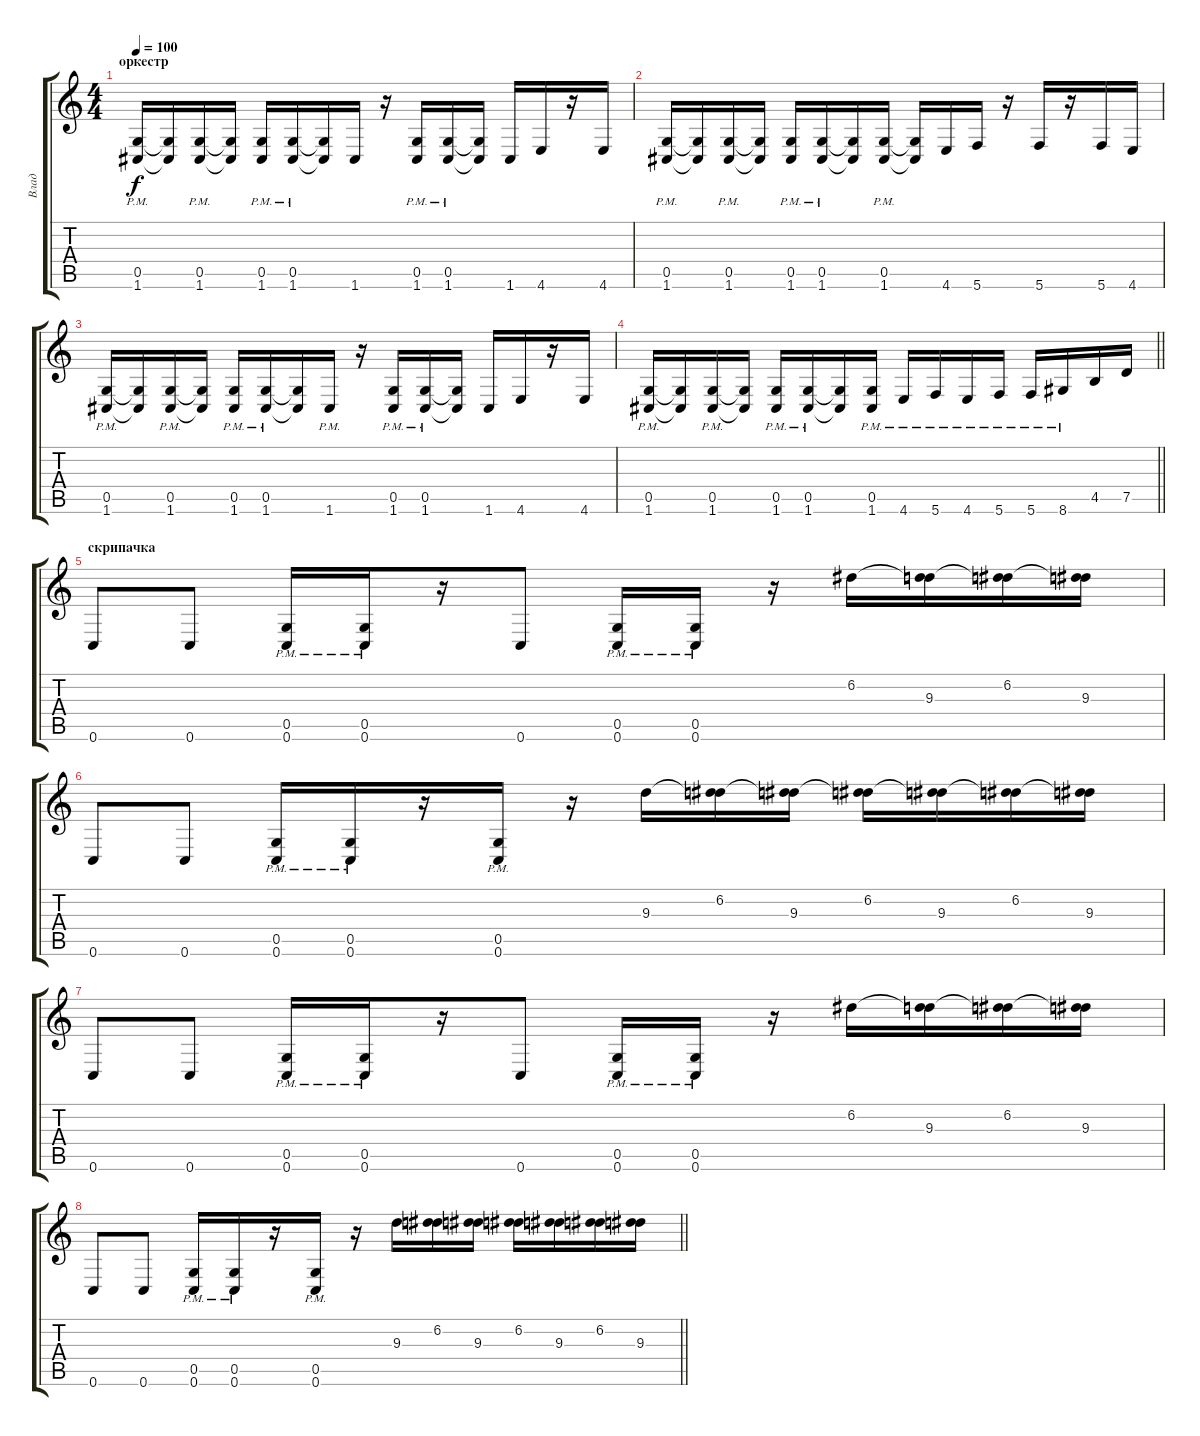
\track ("Влад" "Влад") {instrument distortionguitar}
\staff {score tabs}
\tuning (D4 A3 F3 C3 G2 C2) {hide}
\ts (4 4)
\section ("" "оркестр")
\tempo 100
\clef g2
\ks c
(0.5{pm} 1.6{pm}).16{dy f} (0.5{t} 1.6{t}).16 (0.5{pm} 1.6{pm}).16 (0.5{t} 1.6{t}).16 (0.5{pm} 1.6{pm}).16 (0.5{pm} 1.6{pm}).16 (0.5{t} 1.6{t}).16 1.6.16 r.16 (0.5{pm} 1.6{pm}).16 (0.5{pm} 1.6{pm}).16 (0.5{t} 1.6{t}).16 1.6.16 4.6.16 r.16 4.6.16 |
(0.5{pm} 1.6{pm}).16 (0.5{t} 1.6{t}).16 (0.5{pm} 1.6{pm}).16 (0.5{t} 1.6{t}).16 (0.5{pm} 1.6{pm}).16 (0.5{pm} 1.6{pm}).16 (0.5{t} 1.6{t}).16 (0.5{pm} 1.6{pm}).16 (0.5{t} 1.6{t}).16 4.6.16 5.6.16 r.16 5.6.16 r.16 5.6.16 4.6.16 |
(0.5{pm} 1.6{pm}).16 (0.5{t} 1.6{t}).16 (0.5{pm} 1.6{pm}).16 (0.5{t} 1.6{t}).16 (0.5{pm} 1.6{pm}).16 (0.5{pm} 1.6{pm}).16 (0.5{t} 1.6{t}).16 1.6{pm}.16 r.16 (0.5{pm} 1.6{pm}).16 (0.5{pm} 1.6{pm}).16 (0.5{t} 1.6{t}).16 1.6.16 4.6.16 r.16 4.6.16 |
\barLineRight lightlight
(0.5{pm} 1.6{pm}).16 (0.5{t} 1.6{t}).16 (0.5{pm} 1.6{pm}).16 (0.5{t} 1.6{t}).16 (0.5{pm} 1.6{pm}).16 (0.5{pm} 1.6{pm}).16 (0.5{t} 1.6{t}).16 (0.5{pm} 1.6{pm}).16 4.6{pm}.16 5.6{pm}.16 4.6{pm}.16 5.6{pm}.16 5.6{pm}.16 8.6{pm}.16 4.5.16 7.5.16 |
\section ("" "скрипачка")
0.6.8 0.6.8 (0.5{pm} 0.6{pm}).16 (0.5{pm} 0.6{pm}).16 r.16 0.6.8 (0.5{pm} 0.6{pm}).16 (0.5{pm} 0.6{pm}).16 r.16 6.2.16 (6.2{t} 9.3).16 (6.2 9.3{t}).16 (6.2{t} 9.3).16 |
0.6.8 0.6.8 (0.5{pm} 0.6{pm}).16 (0.5{pm} 0.6{pm}).16 r.16 (0.5{pm} 0.6{pm}).16 r.16 9.3.16 (6.2 9.3{t}).16 (6.2{t} 9.3).16 (6.2 9.3{t}).16 (6.2{t} 9.3).16 (6.2 9.3{t}).16 (6.2{t} 9.3).16 |
0.6.8 0.6.8 (0.5{pm} 0.6{pm}).16 (0.5{pm} 0.6{pm}).16 r.16 0.6.8 (0.5{pm} 0.6{pm}).16 (0.5{pm} 0.6{pm}).16 r.16 6.2.16 (6.2{t} 9.3).16 (6.2 9.3{t}).16 (6.2{t} 9.3).16 |
\barLineRight lightlight
0.6.8 0.6.8 (0.5{pm} 0.6{pm}).16 (0.5{pm} 0.6{pm}).16 r.16 (0.5{pm} 0.6{pm}).16 r.16 9.3.16 (6.2 9.3{t}).16 (6.2{t} 9.3).16 (6.2 9.3{t}).16 (6.2{t} 9.3).16 (6.2 9.3{t}).16 (6.2{t} 9.3).16
